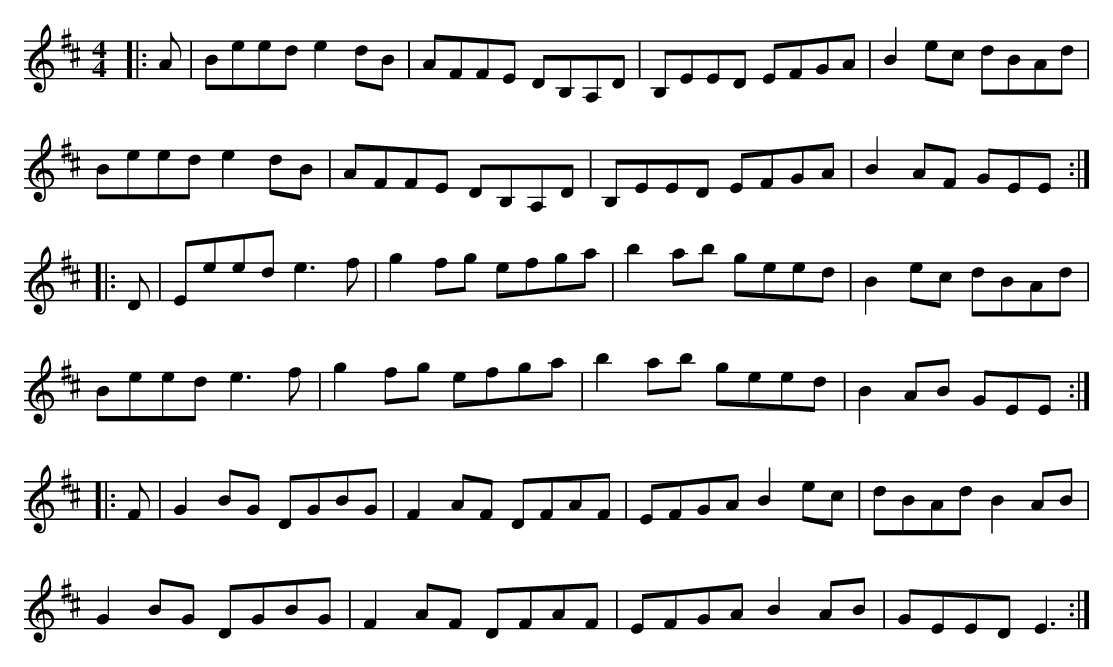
X:1
M:4/4
K:Edor
|:A|Beed e2 dB|AFFE DB,A,D|B,EED EFGA|B2 ec dBAd|
Beed e2 dB|AFFE DB,A,D|B,EED EFGA|B2 AF GEE:|
|:D|Eeed e3 f|g2 fg efga|b2 ab geed|B2 ec dBAd|
Beed e3 f|g2 fg efga|b2 ab geed|B2 AB GEE:|
|:F|G2 BG DGBG|F2 AF DFAF|EFGA B2 ec|dBAd B2 AB|
G2 BG DGBG|F2 AF DFAF|EFGA B2 AB|GEED E3:|
